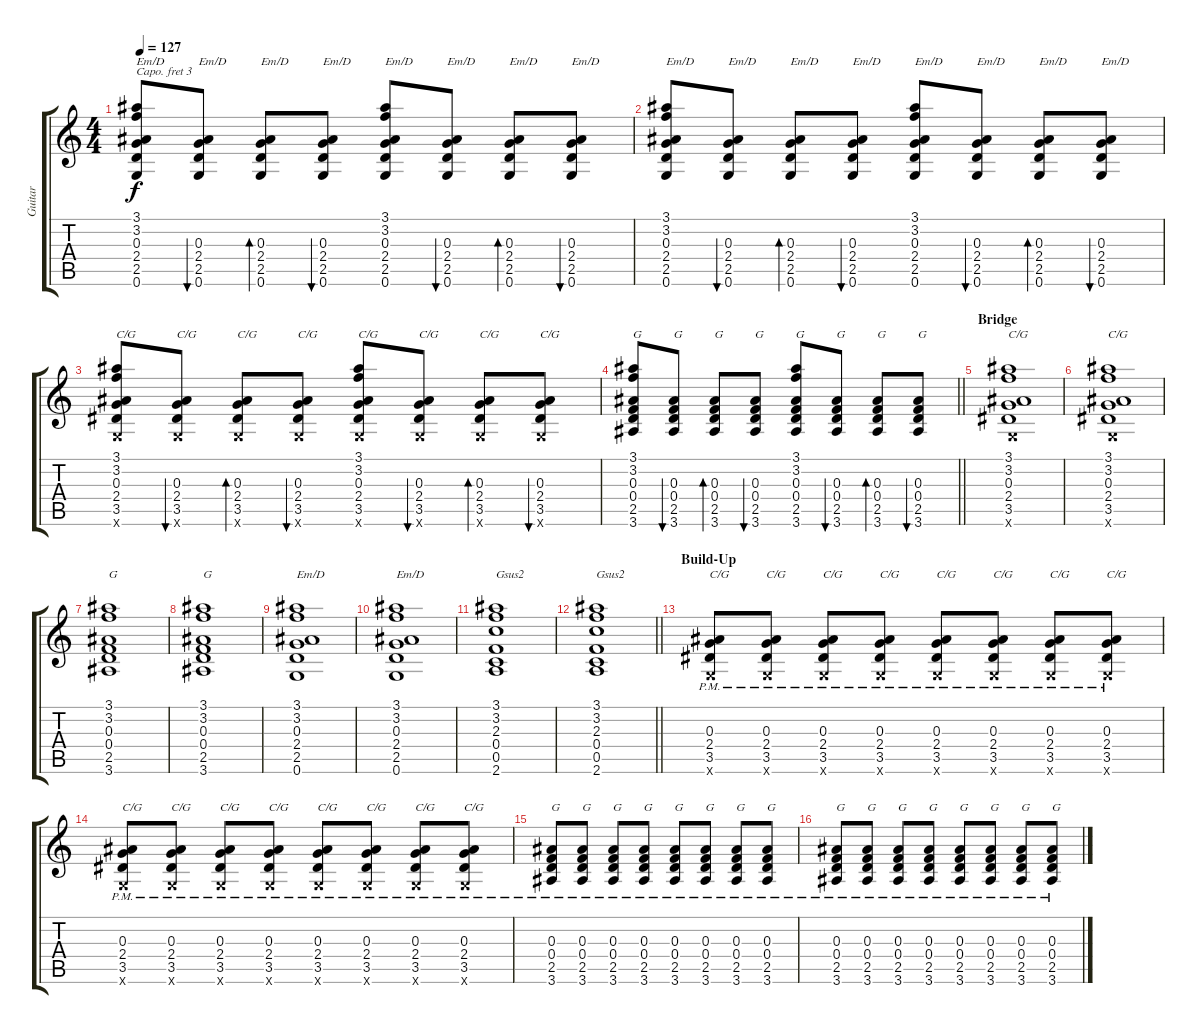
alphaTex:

\track ("Guitar" "Guitar") {instrument acousticguitarsteel}
\staff {score tabs}
\capo 3
\tuning (E4 B3 G3 D3 A2 E2) {hide}
\ts (4 4)
\tempo 127
\clef g2
\ks c
(3.1 3.2 0.3 2.4 2.5 0.6).8{txt "Em/D" dy f} (0.3 2.4 2.5 0.6).8{bu 60 txt "Em/D"} (0.3 2.4 2.5 0.6).8{bd 60 txt "Em/D"} (0.3 2.4 2.5 0.6).8{bu 60 txt "Em/D"} (3.1 3.2 0.3 2.4 2.5 0.6).8{txt "Em/D"} (0.3 2.4 2.5 0.6).8{bu 60 txt "Em/D"} (0.3 2.4 2.5 0.6).8{bd 60 txt "Em/D"} (0.3 2.4 2.5 0.6).8{bu 60 txt "Em/D"} |
(3.1 3.2 0.3 2.4 2.5 0.6).8{txt "Em/D"} (0.3 2.4 2.5 0.6).8{bu 60 txt "Em/D"} (0.3 2.4 2.5 0.6).8{bd 60 txt "Em/D"} (0.3 2.4 2.5 0.6).8{bu 60 txt "Em/D"} (3.1 3.2 0.3 2.4 2.5 0.6).8{txt "Em/D"} (0.3 2.4 2.5 0.6).8{bu 60 txt "Em/D"} (0.3 2.4 2.5 0.6).8{bd 60 txt "Em/D"} (0.3 2.4 2.5 0.6).8{bu 60 txt "Em/D"} |
(3.1 3.2 0.3 2.4 3.5 0.6{x}).8{txt "C/G"} (0.3 2.4 3.5 0.6{x}).8{bu 60 txt "C/G"} (0.3 2.4 3.5 0.6{x}).8{bd 60 txt "C/G"} (0.3 2.4 3.5 0.6{x}).8{bu 60 txt "C/G"} (3.1 3.2 0.3 2.4 3.5 0.6{x}).8{txt "C/G"} (0.3 2.4 3.5 0.6{x}).8{bu 60 txt "C/G"} (0.3 2.4 3.5 0.6{x}).8{bd 60 txt "C/G"} (0.3 2.4 3.5 0.6{x}).8{bu 60 txt "C/G"} |
\barLineRight lightlight
(3.1 3.2 0.3 0.4 2.5 3.6).8{txt "G"} (0.3 0.4 2.5 3.6).8{bu 60 txt "G"} (0.3 0.4 2.5 3.6).8{bd 60 txt "G"} (0.3 0.4 2.5 3.6).8{bu 60 txt "G"} (3.1 3.2 0.3 0.4 2.5 3.6).8{txt "G"} (0.3 0.4 2.5 3.6).8{bu 60 txt "G"} (0.3 0.4 2.5 3.6).8{bd 60 txt "G"} (0.3 0.4 2.5 3.6).8{bu 60 txt "G"} |
\section ("" "Bridge")
(3.1 3.2 0.3 2.4 3.5 0.6{x}).1{txt "C/G"} |
(3.1 3.2 0.3 2.4 3.5 0.6{x}).1{txt "C/G"} |
(3.1 3.2 0.3 0.4 2.5 3.6).1{txt "G"} |
(3.1 3.2 0.3 0.4 2.5 3.6).1{txt "G"} |
(3.1 3.2 0.3 2.4 2.5 0.6).1{txt "Em/D"} |
(3.1 3.2 0.3 2.4 2.5 0.6).1{txt "Em/D"} |
(3.1 3.2 2.3 0.4 0.5 2.6).1{txt "Gsus2"} |
\barLineRight lightlight
(3.1 3.2 2.3 0.4 0.5 2.6).1{txt "Gsus2"} |
\section ("" "Build-Up")
(0.3{pm} 2.4{pm} 3.5{pm} 0.6{x}).8{txt "C/G"} (0.3{pm} 2.4{pm} 3.5{pm} 0.6{x}).8{txt "C/G"} (0.3{pm} 2.4{pm} 3.5{pm} 0.6{x}).8{txt "C/G"} (0.3{pm} 2.4{pm} 3.5{pm} 0.6{x}).8{txt "C/G"} (0.3{pm} 2.4{pm} 3.5{pm} 0.6{x}).8{txt "C/G"} (0.3{pm} 2.4{pm} 3.5{pm} 0.6{x}).8{txt "C/G"} (0.3{pm} 2.4{pm} 3.5{pm} 0.6{x}).8{txt "C/G"} (0.3{pm} 2.4{pm} 3.5{pm} 0.6{x}).8{txt "C/G"} |
(0.3{pm} 2.4{pm} 3.5{pm} 0.6{x}).8{txt "C/G"} (0.3{pm} 2.4{pm} 3.5{pm} 0.6{x}).8{txt "C/G"} (0.3{pm} 2.4{pm} 3.5{pm} 0.6{x}).8{txt "C/G"} (0.3{pm} 2.4{pm} 3.5{pm} 0.6{x}).8{txt "C/G"} (0.3{pm} 2.4{pm} 3.5{pm} 0.6{x}).8{txt "C/G"} (0.3{pm} 2.4{pm} 3.5{pm} 0.6{x}).8{txt "C/G"} (0.3{pm} 2.4{pm} 3.5{pm} 0.6{x}).8{txt "C/G"} (0.3{pm} 2.4{pm} 3.5{pm} 0.6{x}).8{txt "C/G"} |
(0.3{pm} 0.4{pm} 2.5{pm} 3.6{pm}).8{txt "G"} (0.3{pm} 0.4{pm} 2.5{pm} 3.6{pm}).8{txt "G"} (0.3{pm} 0.4{pm} 2.5{pm} 3.6{pm}).8{txt "G"} (0.3{pm} 0.4{pm} 2.5{pm} 3.6{pm}).8{txt "G"} (0.3{pm} 0.4{pm} 2.5{pm} 3.6{pm}).8{txt "G"} (0.3{pm} 0.4{pm} 2.5{pm} 3.6{pm}).8{txt "G"} (0.3{pm} 0.4{pm} 2.5{pm} 3.6{pm}).8{txt "G"} (0.3{pm} 0.4{pm} 2.5{pm} 3.6{pm}).8{txt "G"} |
(0.3{pm} 0.4{pm} 2.5{pm} 3.6{pm}).8{txt "G"} (0.3{pm} 0.4{pm} 2.5{pm} 3.6{pm}).8{txt "G"} (0.3{pm} 0.4{pm} 2.5{pm} 3.6{pm}).8{txt "G"} (0.3{pm} 0.4{pm} 2.5{pm} 3.6{pm}).8{txt "G"} (0.3{pm} 0.4{pm} 2.5{pm} 3.6{pm}).8{txt "G"} (0.3{pm} 0.4{pm} 2.5{pm} 3.6{pm}).8{txt "G"} (0.3{pm} 0.4{pm} 2.5{pm} 3.6{pm}).8{txt "G"} (0.3{pm} 0.4{pm} 2.5{pm} 3.6{pm}).8{txt "G"}
